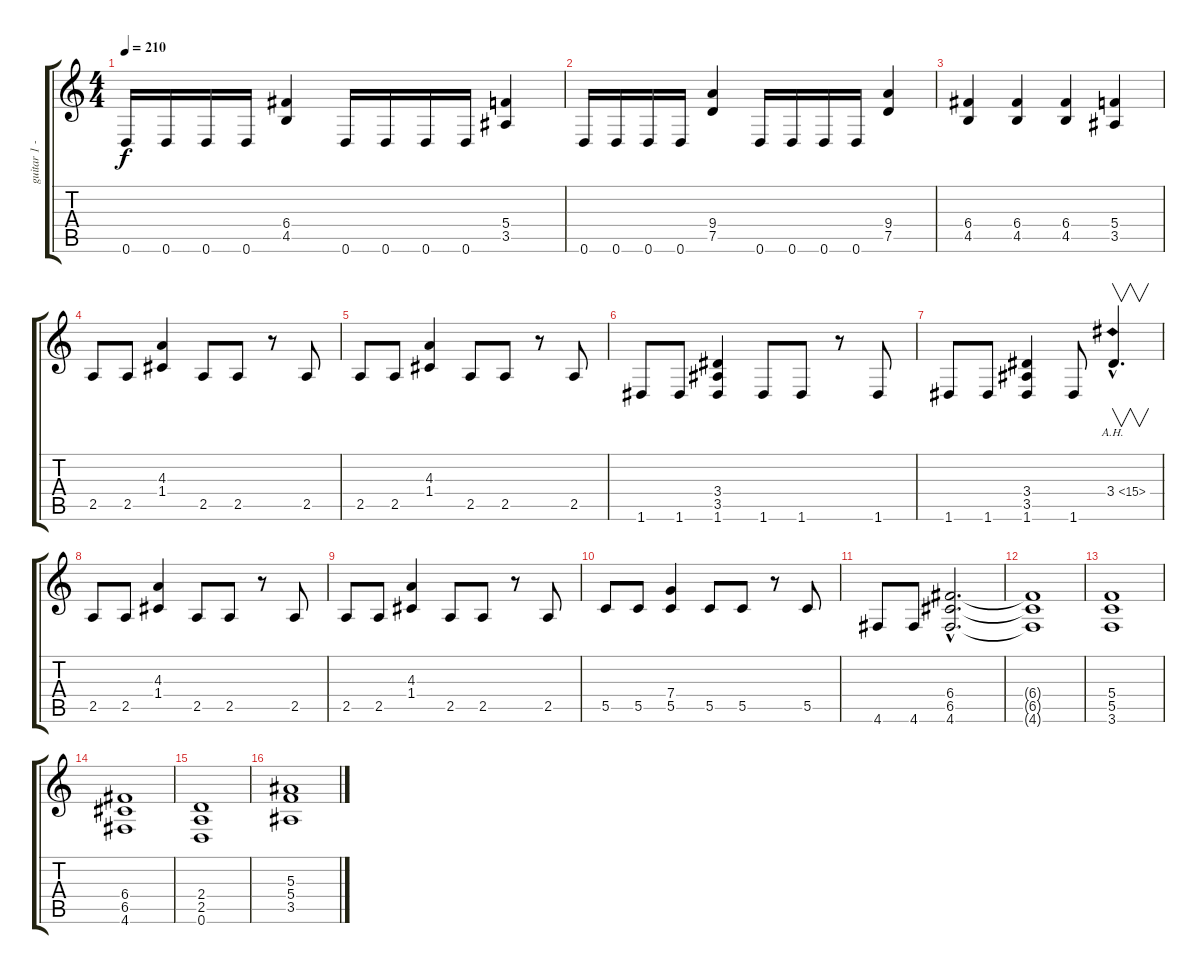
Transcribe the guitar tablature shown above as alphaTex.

\track ("guitar 1 - Pete" "guitar 1 -") {instrument distortionguitar}
\staff {score tabs}
\tuning (D4 A3 F3 C3 G2 D2) {hide}
\ts (4 4)
\tempo 210
\clef g2
\ks c
0.6.16{dy f} 0.6.16 0.6.16 0.6.16 (6.4 4.5).4 0.6.16 0.6.16 0.6.16 0.6.16 (5.4 3.5).4 |
0.6.16 0.6.16 0.6.16 0.6.16 (9.4 7.5).4 0.6.16 0.6.16 0.6.16 0.6.16 (9.4 7.5).4 |
(6.4 4.5).4 (6.4 4.5).4 (6.4 4.5).4 (5.4 3.5).4 |
2.5.8 2.5.8 (4.3 1.4).4 2.5.8 2.5.8 r.8 2.5.8 |
2.5.8 2.5.8 (4.3 1.4).4 2.5.8 2.5.8 r.8 2.5.8 |
1.6.8 1.6.8 (3.4 3.5 1.6).4 1.6.8 1.6.8 r.8 1.6.8 |
1.6.8 1.6.8 (3.4 3.5 1.6).4 1.6.8 3.4{ah 12 hac}.4{v d} |
2.5.8 2.5.8 (4.3 1.4).4 2.5.8 2.5.8 r.8 2.5.8 |
2.5.8 2.5.8 (4.3 1.4).4 2.5.8 2.5.8 r.8 2.5.8 |
5.5.8 5.5.8 (7.4 5.5).4 5.5.8 5.5.8 r.8 5.5.8 |
4.6.8 4.6.8 (6.4{hac} 6.5{hac} 4.6{hac}).2{d} |
(6.4{t} 6.5{t} 4.6{t}).1 |
(5.4 5.5 3.6).1 |
(6.4 6.5 4.6).1 |
(2.4 2.5 0.6).1 |
(5.3 5.4 3.5).1
